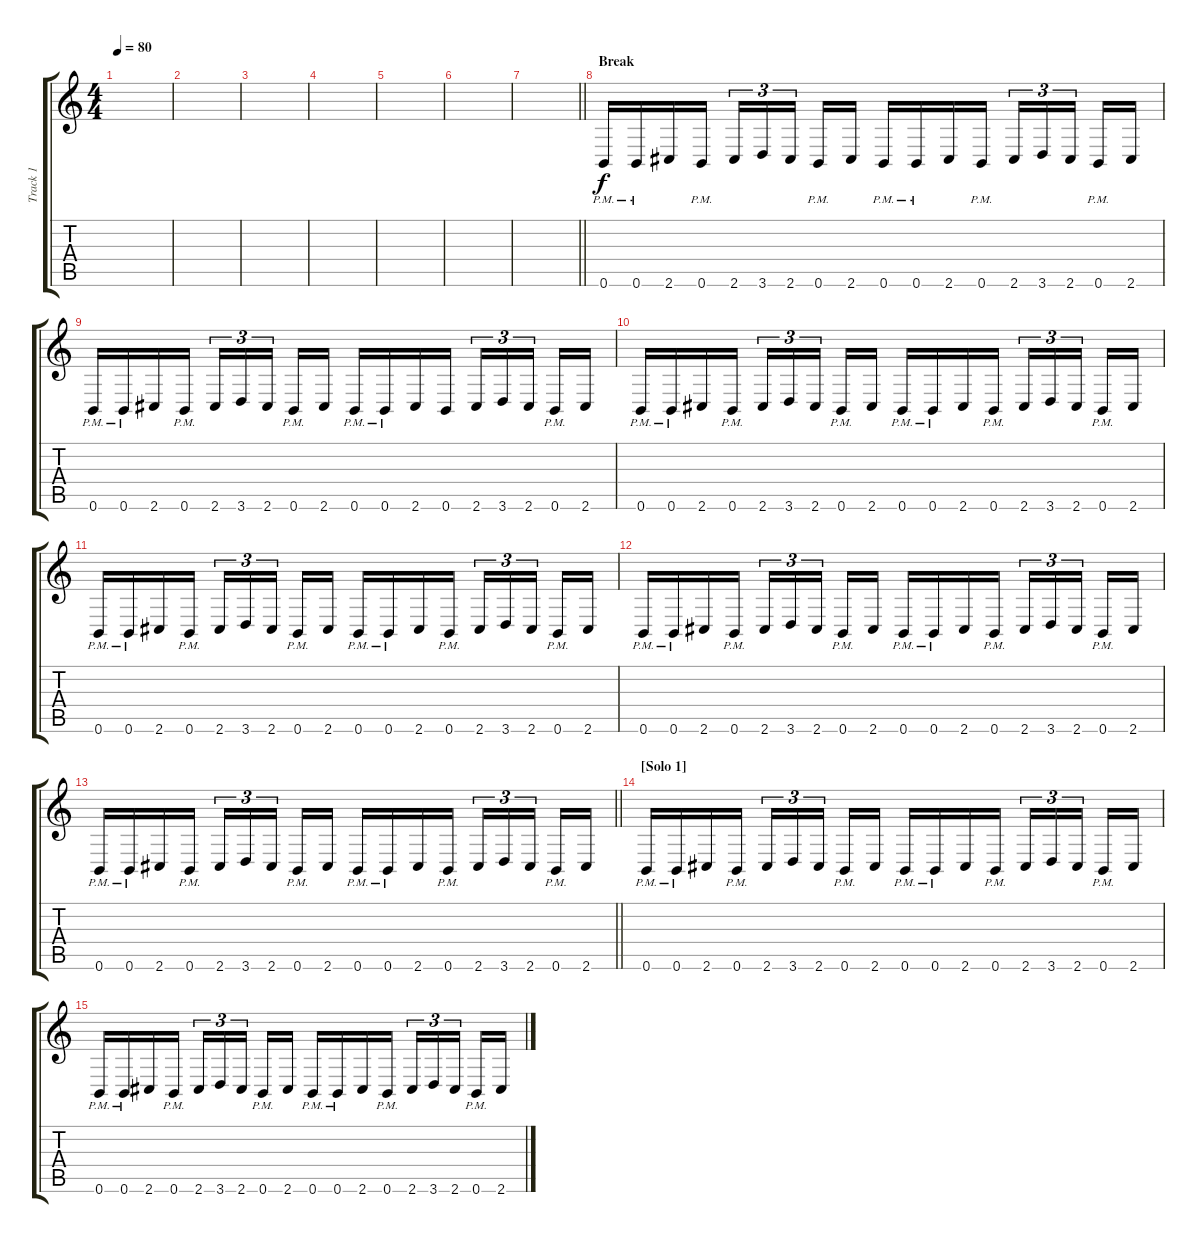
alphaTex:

\track ("Track 1" "Track 1") {instrument overdrivenguitar}
\staff {score tabs}
\tuning (Db4 Ab3 E3 B2 Gb2 B1) {hide}
\ts (4 4)
\tempo 80
\clef g2
\ks c
|
|
|
|
|
|
\barLineRight lightlight
|
\section ("" "Break")
0.6{pm}.16{volume 7 instrument distortionguitar} 0.6{pm}.16 2.6.16 0.6{pm}.16 2.6.16{tu (3 2)} 3.6.16{tu (3 2)} 2.6.16{tu (3 2) beam splitsecondary} 0.6{pm}.16 2.6.16 0.6{pm}.16{volume 7 instrument distortionguitar} 0.6{pm}.16 2.6.16 0.6{pm}.16 2.6.16{tu (3 2)} 3.6.16{tu (3 2)} 2.6.16{tu (3 2) beam splitsecondary} 0.6{pm}.16 2.6.16 |
0.6{pm}.16{volume 7 instrument distortionguitar} 0.6{pm}.16 2.6.16 0.6{pm}.16 2.6.16{tu (3 2)} 3.6.16{tu (3 2)} 2.6.16{tu (3 2) beam splitsecondary} 0.6{pm}.16 2.6.16 0.6{pm}.16{volume 7 instrument distortionguitar} 0.6{pm}.16 2.6.16 0.6.16 2.6.16{tu (3 2)} 3.6.16{tu (3 2)} 2.6.16{tu (3 2) beam splitsecondary} 0.6{pm}.16 2.6.16 |
0.6{pm}.16{volume 7 instrument distortionguitar} 0.6{pm}.16 2.6.16 0.6{pm}.16 2.6.16{tu (3 2)} 3.6.16{tu (3 2)} 2.6.16{tu (3 2) beam splitsecondary} 0.6{pm}.16 2.6.16 0.6{pm}.16{volume 7 instrument distortionguitar} 0.6{pm}.16 2.6.16 0.6{pm}.16 2.6.16{tu (3 2)} 3.6.16{tu (3 2)} 2.6.16{tu (3 2) beam splitsecondary} 0.6{pm}.16 2.6.16 |
0.6{pm}.16{volume 7 instrument distortionguitar} 0.6{pm}.16 2.6.16 0.6{pm}.16 2.6.16{tu (3 2)} 3.6.16{tu (3 2)} 2.6.16{tu (3 2) beam splitsecondary} 0.6{pm}.16 2.6.16 0.6{pm}.16{volume 7 instrument distortionguitar} 0.6{pm}.16 2.6.16 0.6{pm}.16 2.6.16{tu (3 2)} 3.6.16{tu (3 2)} 2.6.16{tu (3 2) beam splitsecondary} 0.6{pm}.16 2.6.16 |
0.6{pm}.16{volume 7 instrument distortionguitar} 0.6{pm}.16 2.6.16 0.6{pm}.16 2.6.16{tu (3 2)} 3.6.16{tu (3 2)} 2.6.16{tu (3 2) beam splitsecondary} 0.6{pm}.16 2.6.16 0.6{pm}.16{volume 7 instrument distortionguitar} 0.6{pm}.16 2.6.16 0.6{pm}.16 2.6.16{tu (3 2)} 3.6.16{tu (3 2)} 2.6.16{tu (3 2) beam splitsecondary} 0.6{pm}.16 2.6.16 |
\barLineRight lightlight
0.6{pm}.16{volume 7 instrument distortionguitar} 0.6{pm}.16 2.6.16 0.6{pm}.16 2.6.16{tu (3 2)} 3.6.16{tu (3 2)} 2.6.16{tu (3 2) beam splitsecondary} 0.6{pm}.16 2.6.16 0.6{pm}.16{volume 7 instrument distortionguitar} 0.6{pm}.16 2.6.16 0.6{pm}.16 2.6.16{tu (3 2)} 3.6.16{tu (3 2)} 2.6.16{tu (3 2) beam splitsecondary} 0.6{pm}.16 2.6.16 |
\section ("" "[Solo 1]")
0.6{pm}.16{volume 7 instrument distortionguitar} 0.6{pm}.16 2.6.16 0.6{pm}.16 2.6.16{tu (3 2)} 3.6.16{tu (3 2)} 2.6.16{tu (3 2) beam splitsecondary} 0.6{pm}.16 2.6.16 0.6{pm}.16{volume 7 instrument distortionguitar} 0.6{pm}.16 2.6.16 0.6{pm}.16 2.6.16{tu (3 2)} 3.6.16{tu (3 2)} 2.6.16{tu (3 2) beam splitsecondary} 0.6{pm}.16 2.6.16 |
0.6{pm}.16{volume 7 instrument distortionguitar} 0.6{pm}.16 2.6.16 0.6{pm}.16 2.6.16{tu (3 2)} 3.6.16{tu (3 2)} 2.6.16{tu (3 2) beam splitsecondary} 0.6{pm}.16 2.6.16 0.6{pm}.16{volume 7 instrument distortionguitar} 0.6{pm}.16 2.6.16 0.6{pm}.16 2.6.16{tu (3 2)} 3.6.16{tu (3 2)} 2.6.16{tu (3 2) beam splitsecondary} 0.6{pm}.16 2.6.16
